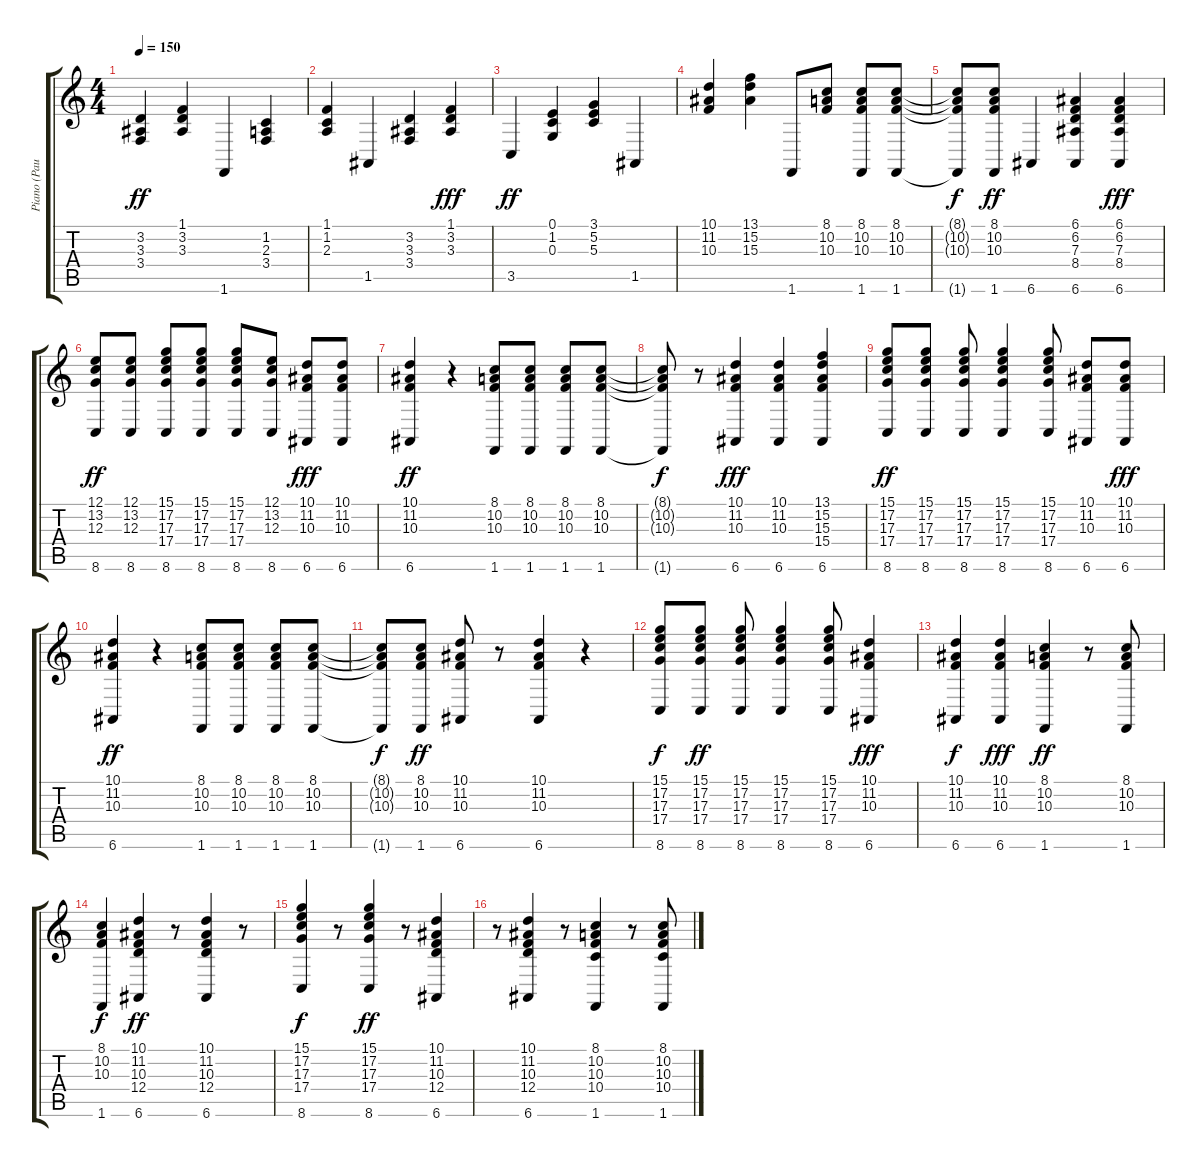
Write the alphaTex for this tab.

\track ("Piano (Paul McCartney)" "Piano (Pau") {instrument acousticgrandpiano}
\staff {score tabs}
\tuning (E4 B3 G3 D3 A2 E2) {hide}
\ts (4 4)
\tempo 150
\clef g2
\ks c
(3.2 3.3 3.4).4{dy ff} (1.1 3.2 3.3).4 1.6.4 (1.2 2.3 3.4).4 |
(1.1 1.2 2.3).4 1.5.4 (3.2 3.3 3.4).4 (1.1 3.2 3.3).4{dy fff} |
3.5.4{dy ff} (0.1 1.2 0.3).4 (3.1 5.2 5.3).4 1.5.4 |
(10.1 11.2 10.3).4 (13.1 15.2 15.3).4 1.6.8 (8.1 10.2 10.3).8 (8.1 10.2 10.3 1.6).8 (8.1 10.2 10.3 1.6).8 |
(8.1{t} 10.2{t} 10.3{t} 1.6{t}).8{dy f} (8.1 10.2 10.3 1.6).8{dy ff} 6.6.4 (6.1 6.2 7.3 8.4 6.6).4 (6.1 6.2 7.3 8.4 6.6).4{dy fff} |
(12.1 13.2 12.3 8.6).8{dy ff} (12.1 13.2 12.3 8.6).8 (15.1 17.2 17.3 17.4 8.6).8 (15.1 17.2 17.3 17.4 8.6).8 (15.1 17.2 17.3 17.4 8.6).8 (12.1 13.2 12.3 8.6).8 (10.1 11.2 10.3 6.6).8{dy fff} (10.1 11.2 10.3 6.6).8 |
(10.1 11.2 10.3 6.6).4{dy ff} r.4 (8.1 10.2 10.3 1.6).8 (8.1 10.2 10.3 1.6).8 (8.1 10.2 10.3 1.6).8 (8.1 10.2 10.3 1.6).8 |
(8.1{t} 10.2{t} 10.3{t} 1.6{t}).8{dy f} r.8 (10.1 11.2 10.3 6.6).4{dy fff} (10.1 11.2 10.3 6.6).4 (13.1 15.2 15.3 15.4 6.6).4 |
(15.1 17.2 17.3 17.4 8.6).8{dy ff} (15.1 17.2 17.3 17.4 8.6).8 (15.1 17.2 17.3 17.4 8.6).8 (15.1 17.2 17.3 17.4 8.6).4 (15.1 17.2 17.3 17.4 8.6).8 (10.1 11.2 10.3 6.6).8 (10.1 11.2 10.3 6.6).8{dy fff} |
(10.1 11.2 10.3 6.6).4{dy ff} r.4 (8.1 10.2 10.3 1.6).8 (8.1 10.2 10.3 1.6).8 (8.1 10.2 10.3 1.6).8 (8.1 10.2 10.3 1.6).8 |
(8.1{t} 10.2{t} 10.3{t} 1.6{t}).8{dy f} (8.1 10.2 10.3 1.6).8{dy ff} (10.1 11.2 10.3 6.6).8 r.8 (10.1 11.2 10.3 6.6).4 r.4 |
(15.1 17.2 17.3 17.4 8.6).8{dy f} (15.1 17.2 17.3 17.4 8.6).8{dy ff} (15.1 17.2 17.3 17.4 8.6).8 (15.1 17.2 17.3 17.4 8.6).4 (15.1 17.2 17.3 17.4 8.6).8 (10.1 11.2 10.3 6.6).4{dy fff} |
(10.1 11.2 10.3 6.6).4{dy f} (10.1 11.2 10.3 6.6).4{dy fff} (8.1 10.2 10.3 1.6).4{dy ff} r.8 (8.1 10.2 10.3 1.6).8 |
(8.1 10.2 10.3 1.6).4{dy f} (10.1 11.2 10.3 12.4 6.6).4{dy ff} r.8 (10.1 11.2 10.3 12.4 6.6).4 r.8 |
(15.1 17.2 17.3 17.4 8.6).4{dy f} r.8 (15.1 17.2 17.3 17.4 8.6).4{dy ff} r.8 (10.1 11.2 10.3 12.4 6.6).4 |
r.8 (10.1 11.2 10.3 12.4 6.6).4 r.8 (8.1 10.2 10.3 10.4 1.6).4 r.8 (8.1 10.2 10.3 10.4 1.6).8
